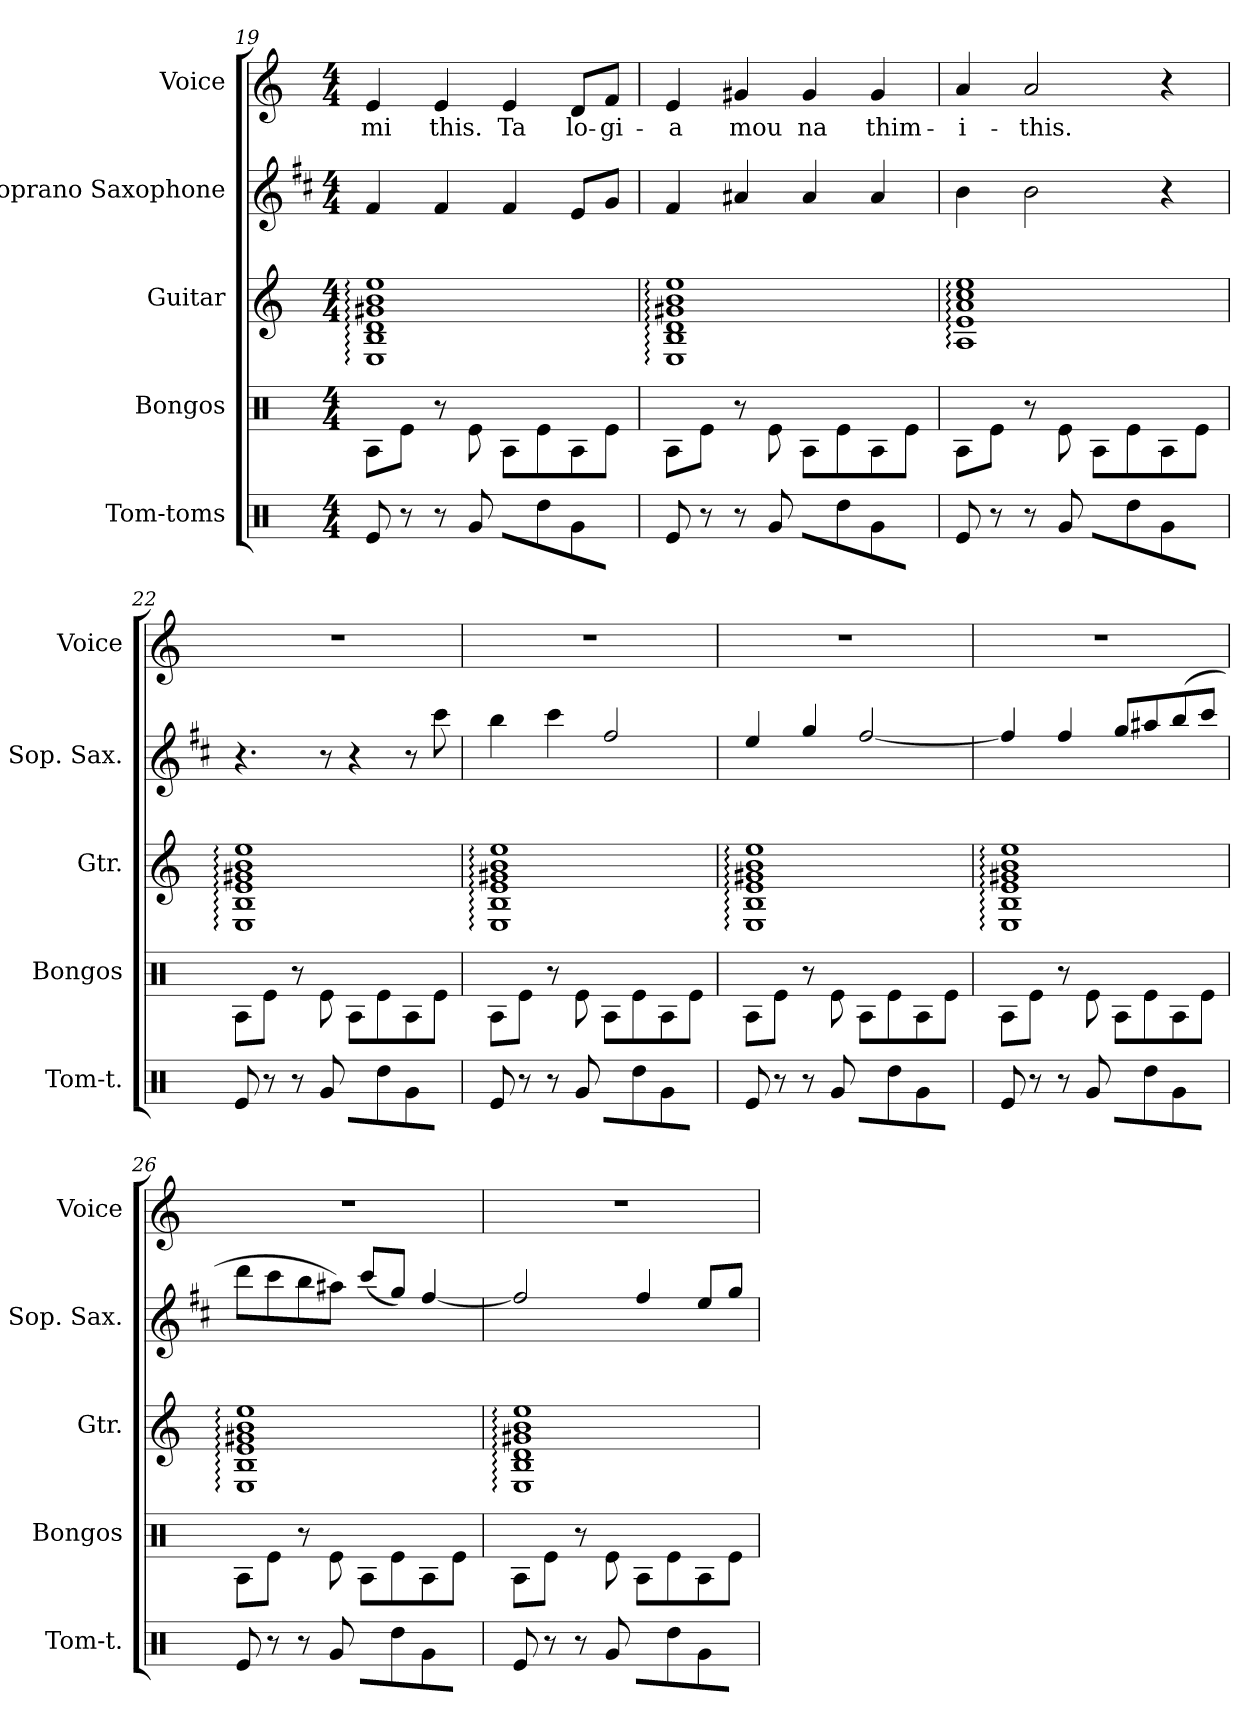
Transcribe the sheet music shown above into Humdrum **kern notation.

**kern	**kern	**kern	**kern	**kern	**text
*part5	*part4	*part3	*part2	*part1	*part1
*staff5	*staff4	*staff3	*staff2	*staff1	*staff1
*I"Tom-toms	*I"Bongos	*I"Guitar	*I"Soprano Saxophone	*I"Voice	*
*I'Tom-t.	*I'Bongos	*I'Gtr.	*I'Sop. Sax.	*I'Voice	*
*clefX	*clefX	*clefG2	*clefG2	*clefG2	*
*	*	*ITrd7c12	*ITrd1c2	*	*
*k[]	*k[]	*k[]	*k[]	*k[]	*
*C:	*C:	*C:	*C:	*C:	*
*M4/4	*M4/4	*M4/4	*M4/4	*M4/4	*
=19	=19	=19	=19	=19	=19
!	!	!	!	!	!LO:LY:b:color=#000000
8Rei/	8RAi\L	1EEi: 1BBi: 1Di: 1G#Xi: 1Bi: 1ei:	4ei/	4ei/	-mi
8r	8Rei\J	.	.	.	.
!	!	!	!	!	!LO:LY:b:color=#000000
8r	8r	.	4ei/	4ei/	this.
8Rgi/	8Rei\	.	.	.	.
!	!	!	!	!	!LO:LY:b:color=#000000
8Ri\L	8RAi\L	.	4ei/	4ei/	Ta
8Rddi\	8Rei\	.	.	.	.
!	!	!	!	!	!LO:LY:b:color=#000000
8Rgi\	8RAi\	.	8di/L	8di/L	lo-
!	!	!	!	!	!LO:LY:b:color=#000000
8Ri\J	8Rei\J	.	8fi/J	8fi/J	-gi-
!!LO:LB:g=z
=20	=20	=20	=20	=20	=20
!	!	!	!	!	!LO:LY:b:color=#000000
8Rei/	8RAi\L	1EEi: 1BBi: 1Di: 1G#Xi: 1Bi: 1ei:	4ei/	4ei/	-a
8r	8Rei\J	.	.	.	.
!	!	!	!	!	!LO:LY:b:color=#000000
8r	8r	.	4g#Xi/	4g#Xi/	mou
8Rgi/	8Rei\	.	.	.	.
!	!	!	!	!	!LO:LY:b:color=#000000
8Ri\L	8RAi\L	.	4g#i/	4g#i/	na
8Rddi\	8Rei\	.	.	.	.
!	!	!	!	!	!LO:LY:b:color=#000000
8Rgi\	8RAi\	.	4g#i/	4g#i/	thim-
8Ri\J	8Rei\J	.	.	.	.
=21	=21	=21	=21	=21	=21
!	!	!	!	!	!LO:LY:b:color=#000000
8Rei/	8RAi\L	1AAi: 1Ei: 1Ai: 1ci: 1ei:	4ai\	4ai/	-i-
8r	8Rei\J	.	.	.	.
!	!	!	!	!	!LO:LY:b:color=#000000
8r	8r	.	2ai\	2ai/	-this.
8Rgi/	8Rei\	.	.	.	.
8Ri\L	8RAi\L	.	.	.	.
8Rddi\	8Rei\	.	.	.	.
8Rgi\	8RAi\	.	4r	4r	.
8Ri\J	8Rei\J	.	.	.	.
=22	=22	=22	=22	=22	=22
8Rei/	8RAi\L	1EEi: 1BBi: 1Ei: 1G#Xi: 1Bi: 1ei:	4.r	1r	.
8r	8Rei\J	.	.	.	.
8r	8r	.	.	.	.
8Rgi/	8Rei\	.	8r	.	.
8Ri\L	8RAi\L	.	4r	.	.
8Rddi\	8Rei\	.	.	.	.
8Rgi\	8RAi\	.	8r	.	.
8Ri\J	8Rei\J	.	8bbi\	.	.
=23	=23	=23	=23	=23	=23
8Rei/	8RAi\L	1EEi: 1BBi: 1Ei: 1G#Xi: 1Bi: 1ei:	4aai\	1r	.
8r	8Rei\J	.	.	.	.
8r	8r	.	4bbi\	.	.
8Rgi/	8Rei\	.	.	.	.
8Ri\L	8RAi\L	.	2eei/	.	.
8Rddi\	8Rei\	.	.	.	.
8Rgi\	8RAi\	.	.	.	.
8Ri\J	8Rei\J	.	.	.	.
=24	=24	=24	=24	=24	=24
8Rei/	8RAi\L	1EEi: 1BBi: 1Ei: 1G#Xi: 1Bi: 1ei:	4ddi/	1r	.
8r	8Rei\J	.	.	.	.
8r	8r	.	4ffi/	.	.
8Rgi/	8Rei\	.	.	.	.
8Ri\L	8RAi\L	.	[2eei/	.	.
8Rddi\	8Rei\	.	.	.	.
8Rgi\	8RAi\	.	.	.	.
8Ri\J	8Rei\J	.	.	.	.
!!LO:LB:g=z
=25	=25	=25	=25	=25	=25
8Rei/	8RAi\L	1EEi: 1BBi: 1Ei: 1G#Xi: 1Bi: 1ei:	4eei/]	1r	.
8r	8Rei\J	.	.	.	.
8r	8r	.	4eei/	.	.
8Rgi/	8Rei\	.	.	.	.
8Ri\L	8RAi\L	.	8ffi/L	.	.
8Rddi\	8Rei\	.	8gg#Xi/	.	.
8Rgi\	8RAi\	.	(8aai/	.	.
8Ri\J	8Rei\J	.	8bbi/J	.	.
=26	=26	=26	=26	=26	=26
8Rei/	8RAi\L	1EEi: 1BBi: 1Ei: 1G#Xi: 1Bi: 1ei:	8ccci\L	1r	.
8r	8Rei\J	.	8bbi\	.	.
8r	8r	.	8aai\	.	.
8Rgi/	8Rei\	.	8gg#Xi\J)	.	.
8Ri\L	8RAi\L	.	(8bbi/L	.	.
8Rddi\	8Rei\	.	8ffi/J)	.	.
8Rgi\	8RAi\	.	[4eei/	.	.
8Ri\J	8Rei\J	.	.	.	.
=27	=27	=27	=27	=27	=27
8Rei/	8RAi\L	1EEi: 1BBi: 1Di: 1G#Xi: 1Bi: 1ei:	2eei/]	1r	.
8r	8Rei\J	.	.	.	.
8r	8r	.	.	.	.
8Rgi/	8Rei\	.	.	.	.
8Ri\L	8RAi\L	.	4eei/	.	.
8Rddi\	8Rei\	.	.	.	.
8Rgi\	8RAi\	.	8ddi/L	.	.
8Ri\J	8Rei\J	.	8ffi/J	.	.
=	=	=	=	=	=
*-	*-	*-	*-	*-	*-
